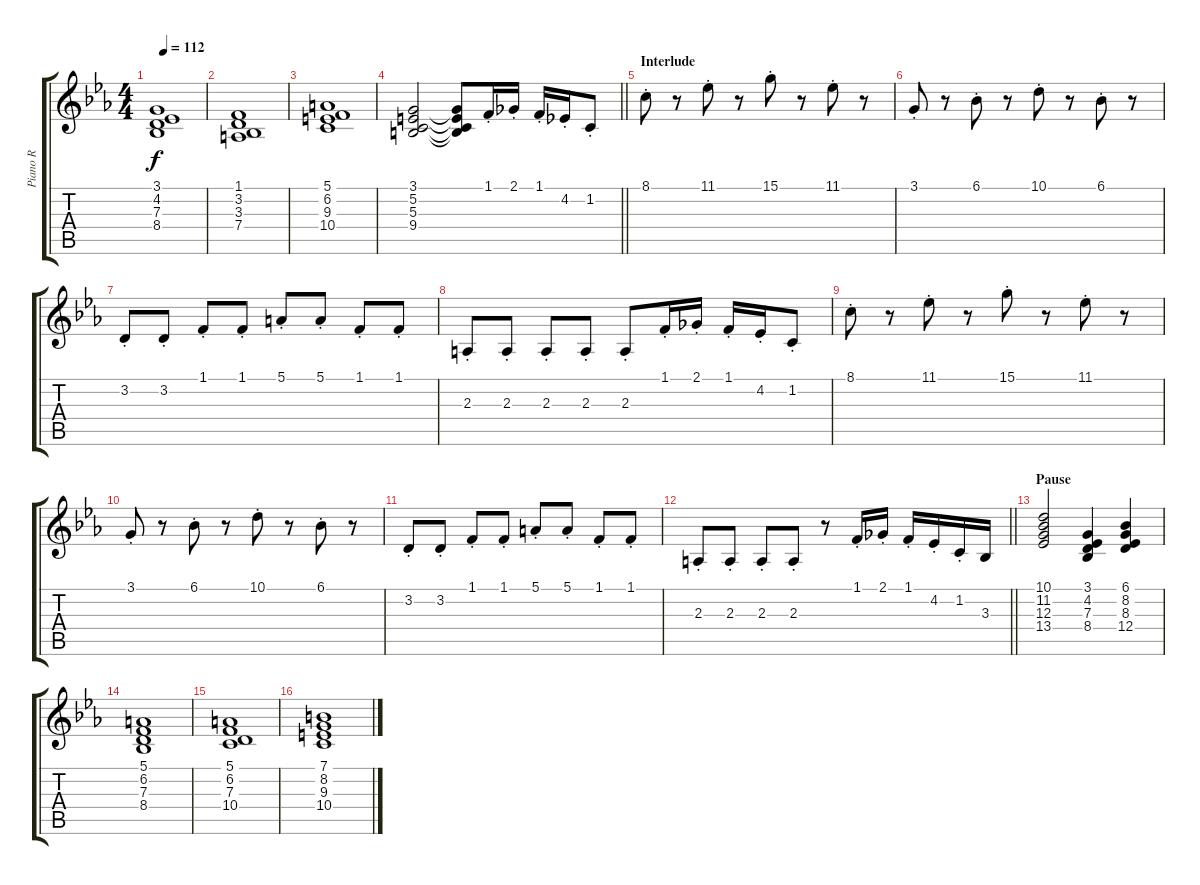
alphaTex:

\track ("Piano R" "Piano R") {instrument lead1square}
\staff {score tabs}
\tuning (E4 B3 G3 D3 A2 E2) {hide}
\ts (4 4)
\tempo 112
\clef g2
\ks cminor
(3.1 4.2 7.3 8.4).1{dy f} |
(1.1 3.2 3.3 7.4).1 |
(5.1 6.2 9.3 10.4).1 |
\barLineRight lightlight
(3.1 5.2 5.3 9.4).2 (3.1{t} 5.2{t} 5.3{t} 9.4{t}).8 1.1{st}.16 2.1{st}.16 1.1{st}.16 4.2{st}.16 1.2{st}.8 |
\section ("" "Interlude")
8.1{st}.8{volume 11 instrument lead1square} r.8 11.1{st}.8 r.8 15.1{st}.8 r.8 11.1{st}.8 r.8 |
3.1{st}.8 r.8 6.1{st}.8 r.8 10.1{st}.8 r.8 6.1{st}.8 r.8 |
3.2{st}.8 3.2{st}.8 1.1{st}.8 1.1{st}.8 5.1{st}.8 5.1{st}.8 1.1{st}.8 1.1{st}.8 |
2.3{st}.8 2.3{st}.8 2.3{st}.8 2.3{st}.8 2.3{st}.8 1.1{st}.16 2.1{st}.16 1.1{st}.16 4.2{st}.16 1.2{st}.8 |
8.1{st}.8 r.8 11.1{st}.8 r.8 15.1{st}.8 r.8 11.1{st}.8 r.8 |
3.1{st}.8 r.8 6.1{st}.8 r.8 10.1{st}.8 r.8 6.1{st}.8 r.8 |
3.2{st}.8 3.2{st}.8 1.1{st}.8 1.1{st}.8 5.1{st}.8 5.1{st}.8 1.1{st}.8 1.1{st}.8 |
\barLineRight lightlight
2.3{st}.8 2.3{st}.8 2.3{st}.8 2.3{st}.8 r.8 1.1{st}.16 2.1{st}.16 1.1{st}.16 4.2{st}.16 1.2{st}.16 3.3.16 |
\section ("" "Pause")
(10.1 11.2 12.3 13.4).2{volume 13 instrument electricpiano1} (3.1 4.2 7.3 8.4).4 (6.1 8.2 8.3 12.4).4 |
(5.1 6.2 7.3 8.4).1 |
(5.1 6.2 7.3 10.4).1 |
(7.1 8.2 9.3 10.4).1
